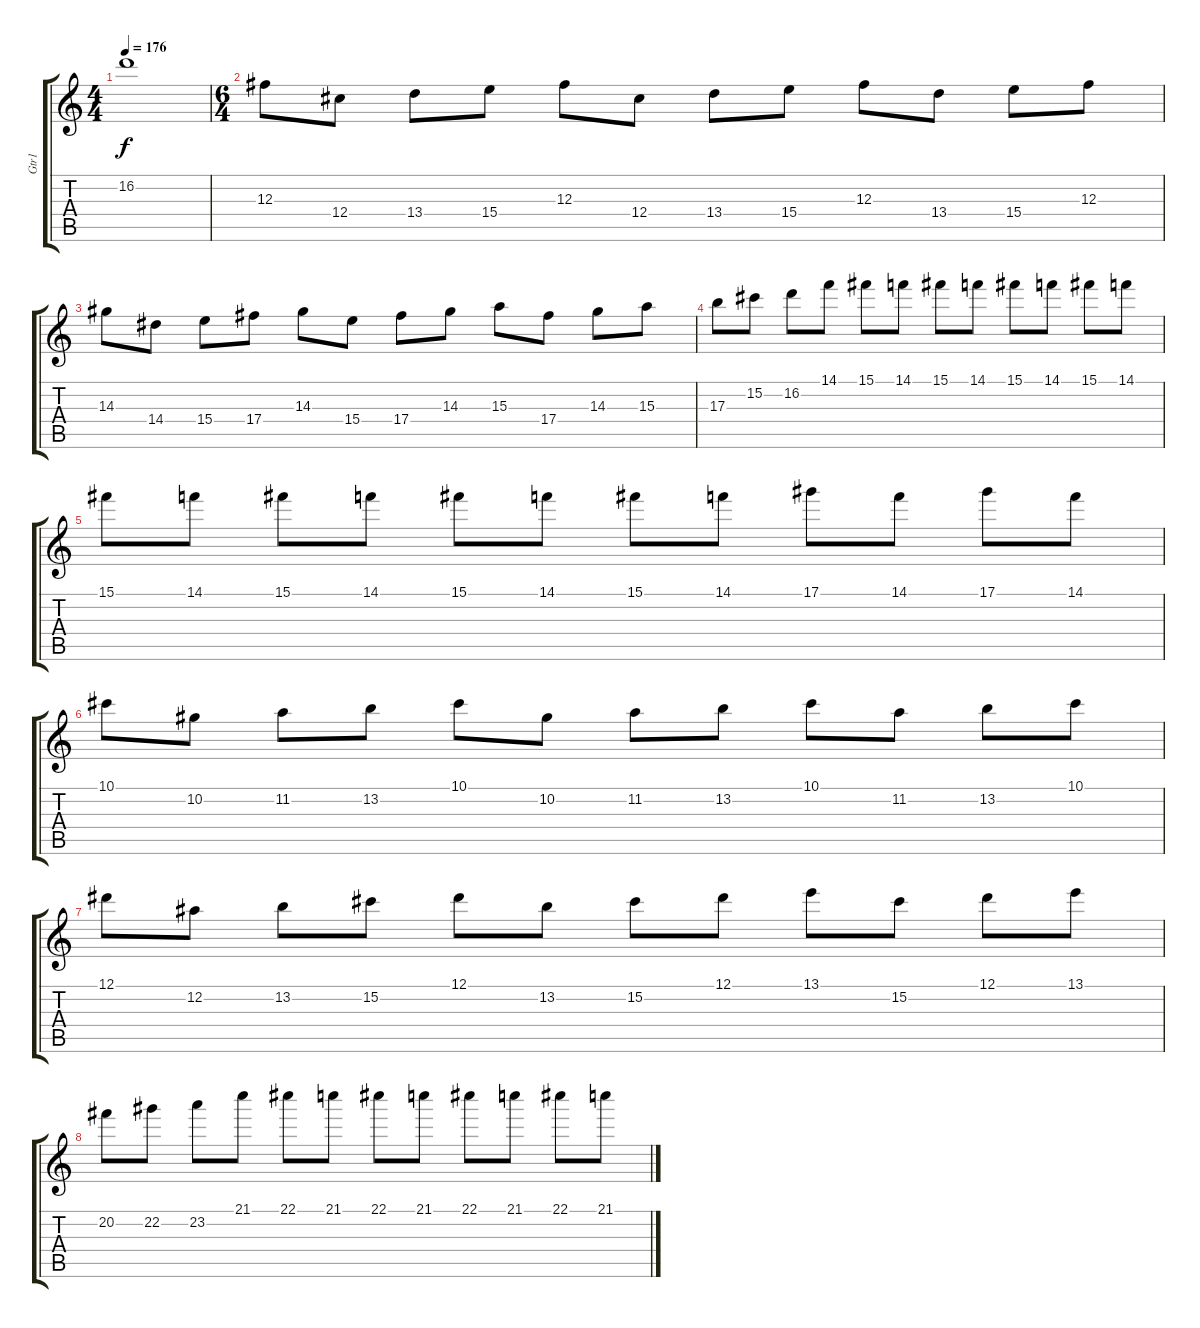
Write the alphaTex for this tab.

\track ("Gtr1" "Gtr1") {instrument overdrivenguitar}
\staff {score tabs}
\tuning (Eb4 Bb3 Gb3 Db3 Ab2 Eb2) {hide}
\ts (4 4)
\tempo 176
\clef g2
\ks c
16.2{t}.1{dy f} |
\ts (6 4)
12.3.8{volume 16} 12.4.8 13.4.8 15.4.8 12.3.8 12.4.8 13.4.8 15.4.8 12.3.8 13.4.8 15.4.8 12.3.8 |
14.3.8 14.4.8 15.4.8 17.4.8 14.3.8 15.4.8 17.4.8 14.3.8 15.3.8 17.4.8 14.3.8 15.3.8 |
17.3.8 15.2.8 16.2.8 14.1.8 15.1.8 14.1.8 15.1.8 14.1.8 15.1.8 14.1.8 15.1.8 14.1.8 |
15.1.8 14.1.8 15.1.8 14.1.8 15.1.8 14.1.8 15.1.8 14.1.8 17.1.8 14.1.8 17.1.8 14.1.8 |
10.1.8 10.2.8 11.2.8 13.2.8 10.1.8 10.2.8 11.2.8 13.2.8 10.1.8 11.2.8 13.2.8 10.1.8 |
12.1.8 12.2.8 13.2.8 15.2.8 12.1.8 13.2.8 15.2.8 12.1.8 13.1.8 15.2.8 12.1.8 13.1.8 |
20.2.8 22.2.8 23.2.8 21.1.8 22.1.8 21.1.8 22.1.8 21.1.8 22.1.8 21.1.8 22.1.8 21.1.8
